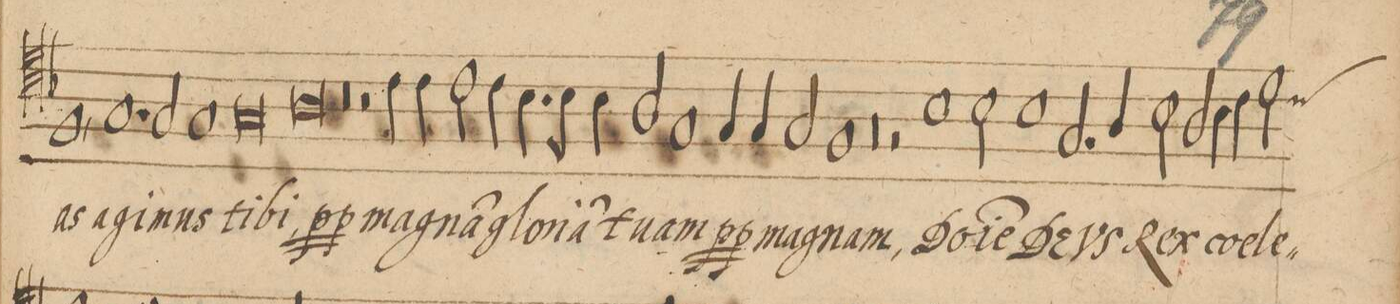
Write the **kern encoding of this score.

**kern	**text	**text
*I"TENOR	*	*
*clefC4	*	*
*k[b-]	*	*
*met(C|)	*	*
*M2/1	*	*
1F,<	-as	.
=12-	=12-	=12-
1.G	a-	.
2G/	-gi-	.
=13-	=13-	=13-
1G	-mus	.
0G	ti-	.
=14-	=14-	=14-
0A	-bi,	.
=15-	=15-	=15-
0r	.	.
=16-	=16-	=16-
2r	.	.
4c\	p(ro)p-	.
4c\	-(ter)	.
=17-	=17-	=17-
2c\	ma-	.
4c\	-gna(m)	.
4.B-\	glo-	.
8B-\	-ri-	.
4B-\	-a(m)	.
2A/	tu-	.
=18-	=18-	=18-
1G	-am	.
4G/	p(ro)p-	.
4G/	-(ter)	.
2G/	ma-	.
=19-	=19-	=19-
1F	-gnam,	.
0r	.	.
=20-	=20-	=20-
2r	.	.
1B-\	Do-	.
=21-	=21-	=21-
2B-\	-(m)i-	.
1B-	-(n)e	.
=22-	=22-	=22-
2.G/	DE-	.
4A/	-VS	.
2B-\	Rex	.
2A/	.	.
=23-	=23-	=23-
4B-\	coe-	.
4c\	.	.
2d\	-le-	.
*custos:c	*	*
*-	*-	*-
